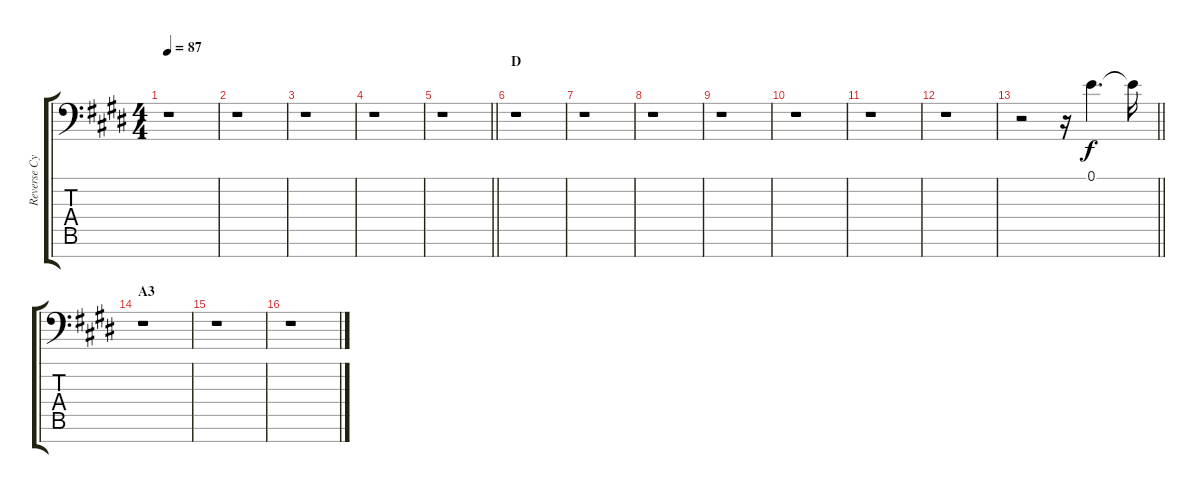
\track ("Reverse Cymbal" "Reverse Cy") {instrument reversecymbal}
\staff {score tabs}
\tuning (E4 B3 G3 D3 A2 E2 C-1) {hide}
\ts (4 4)
\tempo 87
\clef f4
\ks e
r.1{dy f} |
r.1 |
r.1 |
r.1 |
\barLineRight lightlight
r.1 |
\section ("" "D")
r.1 |
r.1 |
r.1 |
r.1 |
r.1 |
r.1 |
r.1 |
\barLineRight lightlight
r.2 r.16 0.1.4{d} 0.1{t}.16 |
\section ("" "A3")
r.1 |
r.1 |
r.1
